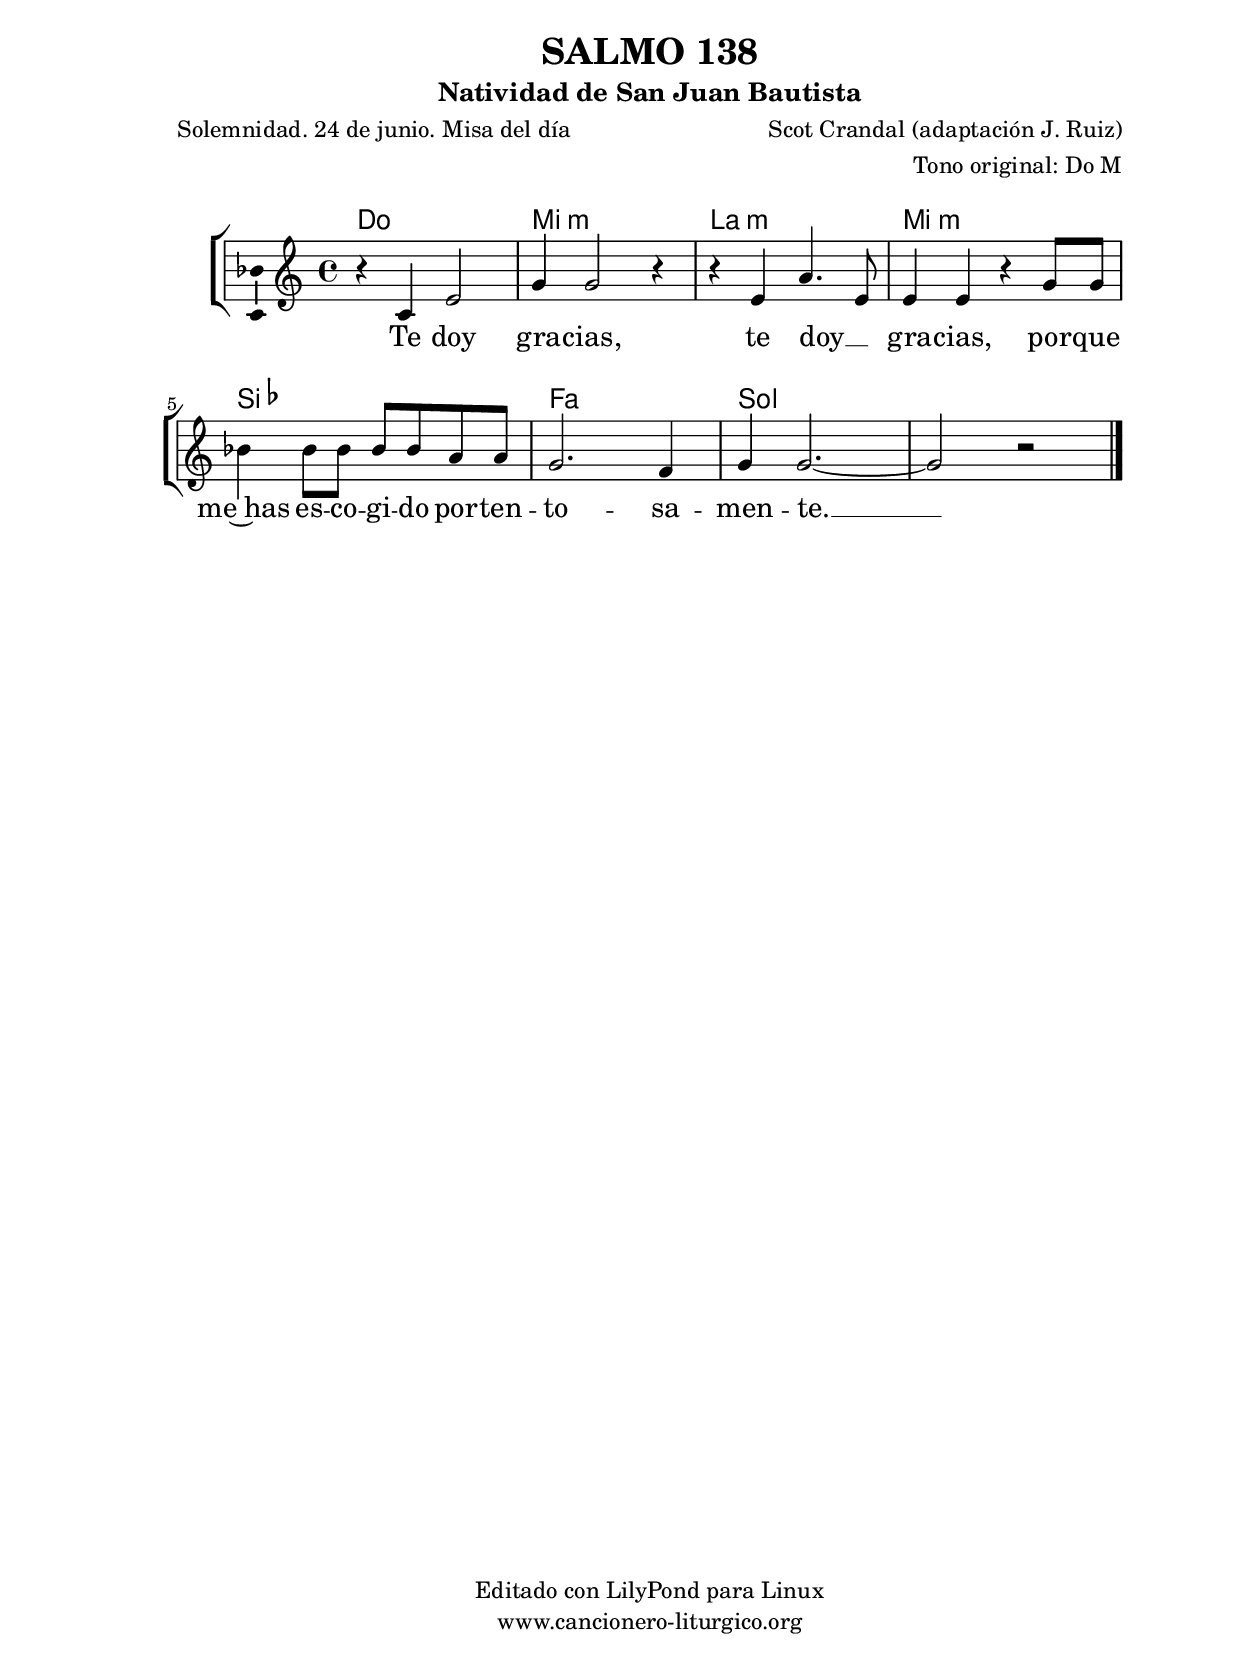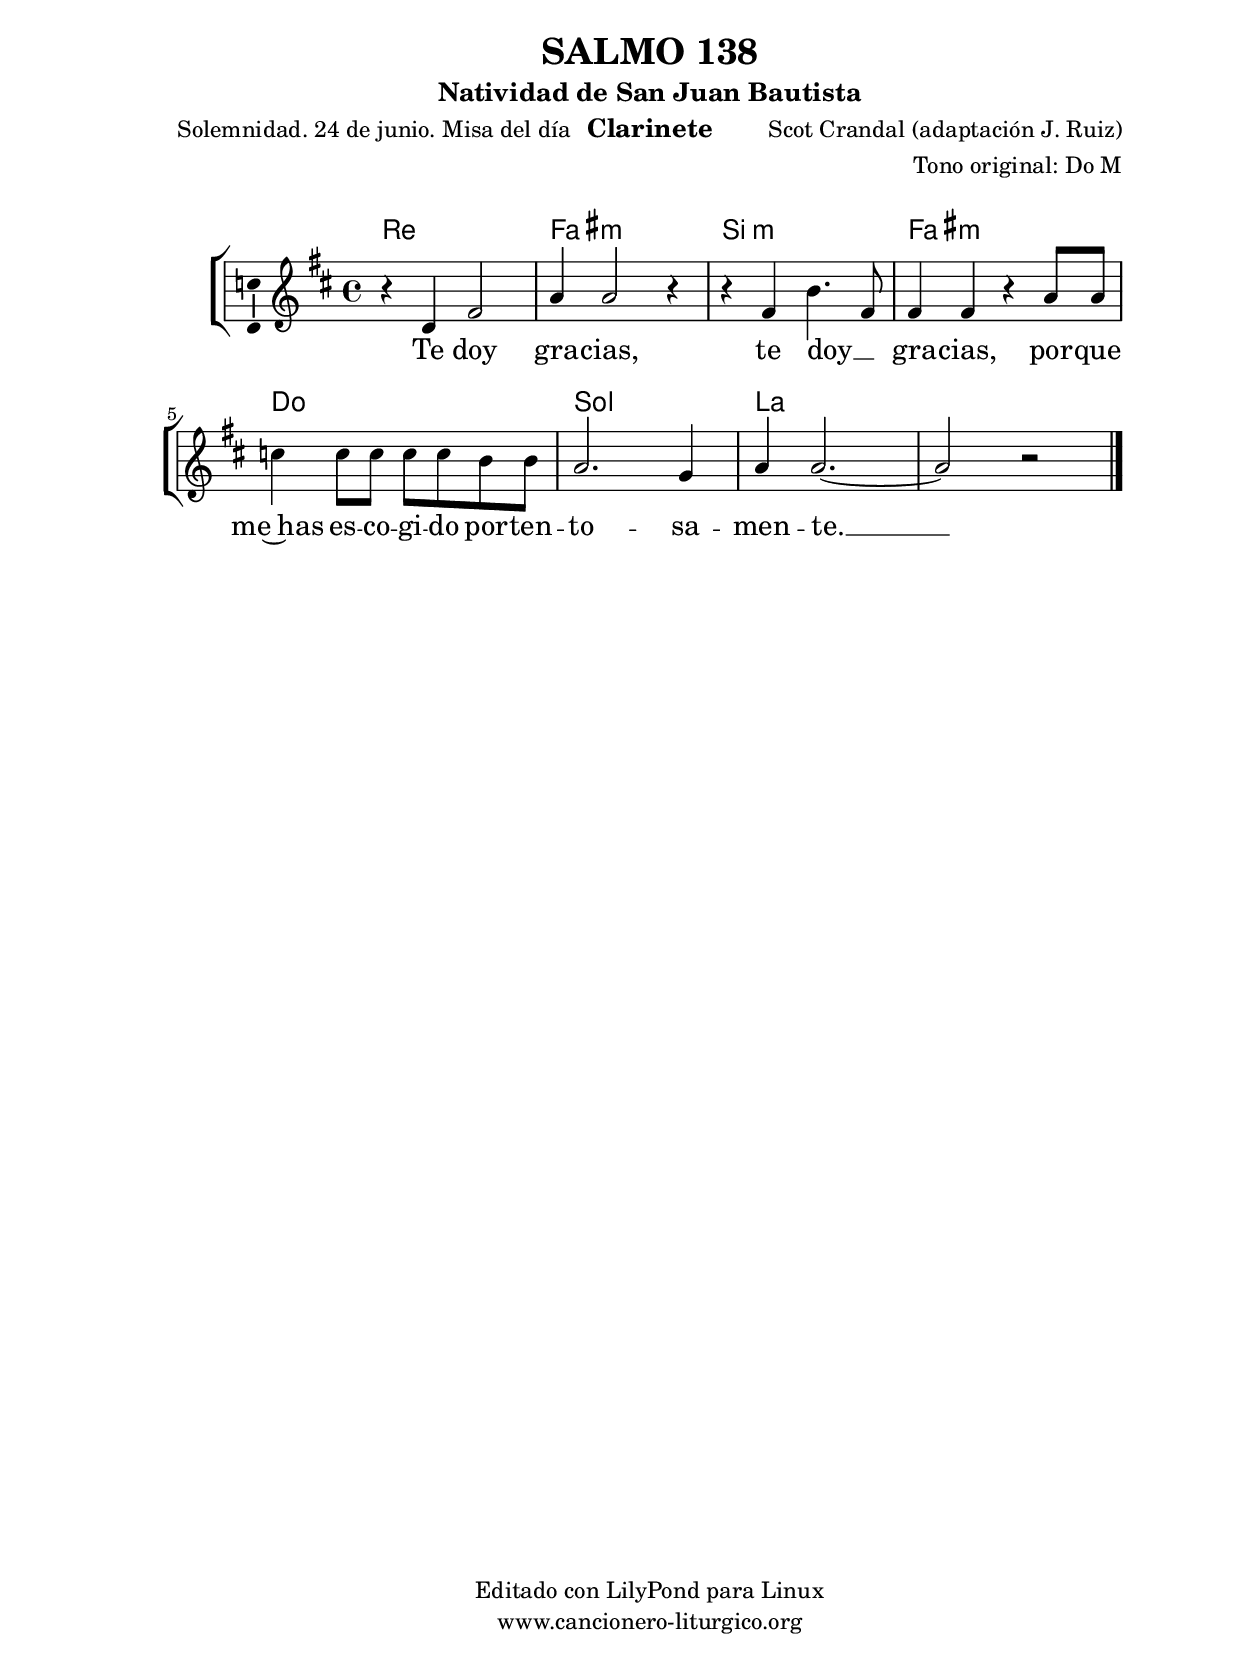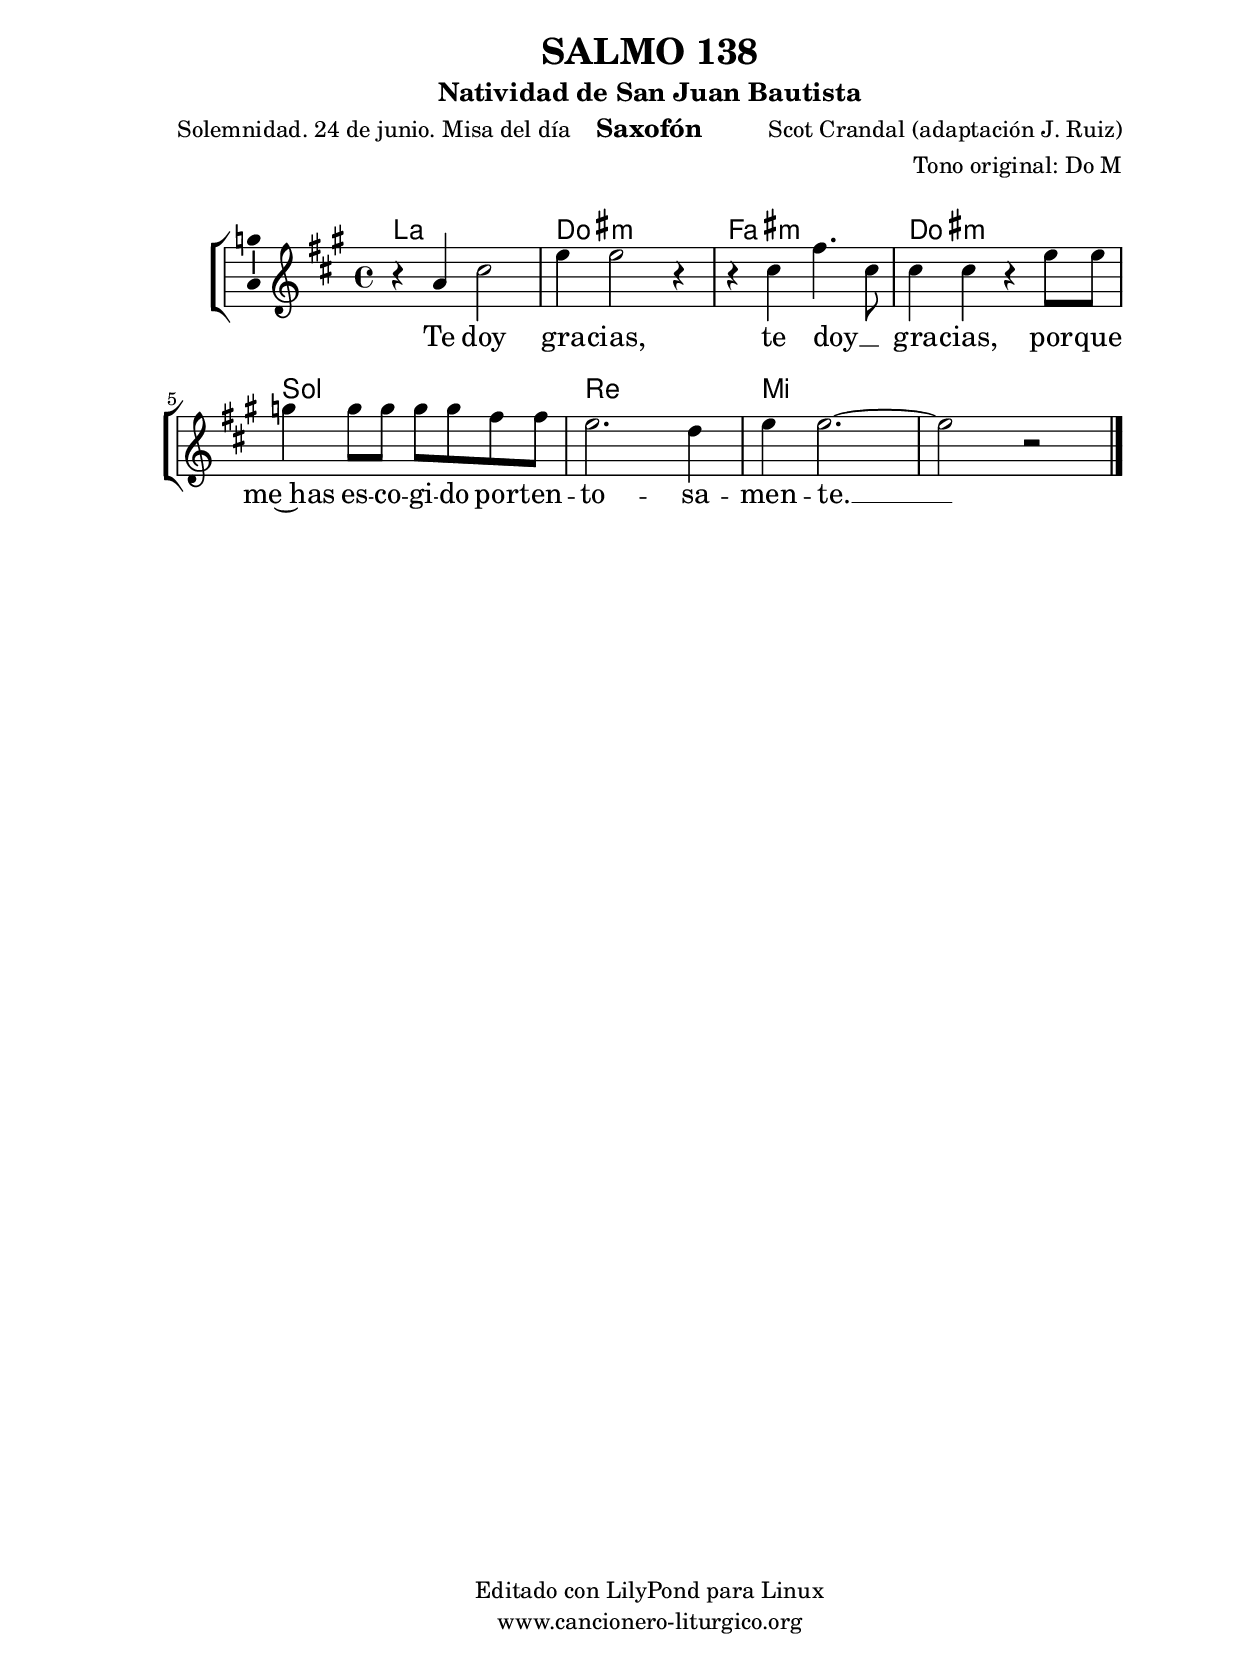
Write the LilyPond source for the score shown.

%
%para convertir .midi en .wav:
%timidity filename.midi -Ow -o finename.wav
%
%
%Para convertir de .wav a .mp3:
%lame -h -m j filename.wav
%
%
%para escuchar el midi:
%timidity nombrefichero.midi
%


%versión de lilypond para la que se ha escrito esta partitura:
\version "2.16.0"

	%Tamaño papel
	#(set-default-paper-size "a4")
	%Tamaño partitura
	#(set-global-staff-size 20)
	%No responde al pulsar sobre una nota
	#(ly:set-option 'point-and-click #f)

%parámetros del encabezamiento:
\header {
	title = "SALMO 138"
	subtitle = "Natividad de San Juan Bautista"
	composer = "Scot Crandal (adaptación J. Ruiz)"
%The Living Church Acclaims
	poet = "Solemnidad. 24 de junio. Misa del día"
	meter = ""
	arranger = "Tono original: Do M"
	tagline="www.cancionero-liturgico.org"
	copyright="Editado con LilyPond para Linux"
	tiempo = ""
	usos = "Salmo"
	letra = "Te doy gracias, te doy gracias, porque me has escogido portentosamente."
	}

%parámetros asociados al papel:
\paper  {
	oddHeaderMarkup = \markup {\fill-line { \on-the-fly #not-first-page \fromproperty #'header:title \on-the-fly #not-first-page \fromproperty #'header:composer }}
	evenHeaderMarkup = \markup {\fill-line { \fromproperty #'header:composer \fromproperty #'header:title }}
	#(set-paper-size "a4")
	print-page-number = ##f
	first-page-number = 1
	print-first-page-number = ##f
%	head-separation = 3.0 \cm
	top-margin = 2.0 \cm
	bottom-margin = 0.5\cm
%%%	bottom-margin = -1.0\cm
	left-margin = 3.0 \cm
	line-width = 16.0 \cm 
	indent = 8\mm
	interscoreline = 2.\mm
	between-system-space = 15\mm
%	para que las partituras no llenen la hoja:
	ragged-bottom = ##t
%	idem para la última hoja:
	ragged-last-bottom = ##f
%	para que las partituras llenen el ancho del papel:
	ragged-last = ##f
	after-title-space = 2.5 \cm
%page-count=1
%system-count=1

	%Flexible Vertical Spacing
%	markup-markup-spacing =
%	#'((basic-distance . 15) (minimum-distance . 15) (padding . 3))
	markup-system-spacing =
	#'((basic-distance . 15) (minimum-distance . 15) (padding . 3))
	system-system-spacing =
	#'((basic-distance . 15) (minimum-distance . 15) (padding . 3))
	score-system-spacing =
	#'((basic-distance . 15) (minimum-distance . 15) (padding . 5))
%	top-system-spacing = % header
%	#'((basic-distance . 8) (minimum-distance . 0) (padding . 3))
%	top-markup-spacing =
%	#'((basic-distance . 20) (minimum-distance . 20) (padding . 3))
	last-bottom-spacing = % footer
	#'((basic-distance . 5) (minimum-distance . 5) (padding . 3))
%	score-markup-spacing =
%	#'((basic-distance . 16) (minimum-distance . 13) (padding . 3))

	}


%parámetros que afectan a toda la partitura:
global =  {
	%clave de sol (G):
	\clef G
	%armadura:
%	\transpose g f
	\key c \major
	\tempo 4=90
	\set Score.tempoHideNote = ##t
	}


acordes = {
	\italianChords
	\chordmode {
%	\transpose g f
{

c1 e:m a:m e:m bes f g g

	}
	}
}


melodia = 
%	\transpose g f
{
	\relative c'{
	\time 4/4

r4 c4 e2
g4 g2 r4
r4 e4 a4. e8
e4 e r4 g8 g
bes4 bes8 bes bes bes a a
g2. f4
g4 g2.~
g2 r2

	\bar "|."
	}
	}


texto = \lyricmode {
Te doy gra -- cias, te doy __ _ gra -- cias,
por -- que me~has es -- co -- gi -- do por -- ten -- to -- sa -- men -- te. __
	}


acordesStaff = \context ChordNames = acordesStaff <<
	\set chordChanges = ##t
	\acordes
	>>


vozStaff = \context Voice = vozStaff
\with {\consists "Ambitus_engraver"}
<<
%	\set Staff.instrumentName = ""
%	\set Staff.shortInstrumentName = ""
%	\set Staff.midiInstrument = #"clarinet"
%	\set Staff.midiInstrument = #"cello"
%	\set Staff.midiInstrument = #"flute"
	\set Staff.midiInstrument = #"electric guitar (jazz)"
%	\set Staff.midiInstrument = #"english horn"
%	\set Staff.midiInstrument = #"violin"
%	\set Staff.midiInstrument = #"glockenspiel"
	\set Staff.midiMinimumVolume = #0.7
	\set Staff.midiMaximumVolume = #0.9
	\global
	\melodia
	>>


textoStaff = \context Lyrics = textoStaff <<
	\lyricsto vozStaff \texto
	>>

\book {
	\score {
		\context ChoirStaff {
			\override StaffGroup.SystemStartBracket #'collapse-height = #1
			\override Score.SystemStartBar #'collapse-height = #1
			<<
			\acordesStaff
			\vozStaff
			\textoStaff
			>>
			}
		\layout {
	    		\context {
				\Lyrics
				\override LyricText #'font-size = #2
				}
	   		 \context {
				\Score
				%fontSize = #3
				\override StaffSymbol #'staff-space = #(magstep +3)
				%\override Beam #'thickness = #0.55
				%\override SpacingSpanner #'spacing-increment = #1.0
				%\override Slur #'height-limit = #1.5
				}
			}
		}
	\score {
		\unfoldRepeats
		\context ChoirStaff {
			<<
			\acordesStaff
			\vozStaff
			>>
			}
		\midi {
	  		\context {
	  			\Score
				tempoWholesPerMinute = #(ly:make-moment 70 4)
				}
			}
		}
	}

%Partitura para clarinete
#(define output-suffix "C")
\book {
	\header{
		instrument = "Clarinete"
		}
	\score {
		\context ChoirStaff {
			\override StaffGroup.SystemStartBracket #'collapse-height = #1
			\override Score.SystemStartBar #'collapse-height = #1
\transpose c d
			<<
			\acordesStaff
			\vozStaff
			\textoStaff
			>>
			}
		\layout {
	    		\context {
				\Lyrics
				\override LyricText #'font-size = #2
				}
	   		 \context {
				\Score
				%fontSize = #3
				\override StaffSymbol #'staff-space = #(magstep +3)
				%\override Beam #'thickness = #0.55
				%\override SpacingSpanner #'spacing-increment = #1.0
				%\override Slur #'height-limit = #1.5
				}
			}
		}
	}

%Partitura para saxofón
#(define output-suffix "S")
\book {
	\header{
		instrument = "Saxofón"
		}
	\score {
		\context ChoirStaff {
			\override StaffGroup.SystemStartBracket #'collapse-height = #1
			\override Score.SystemStartBar #'collapse-height = #1
\transpose c a
			<<
			\acordesStaff
			\vozStaff
			\textoStaff
			>>
			}
		\layout {
	    		\context {
				\Lyrics
				\override LyricText #'font-size = #2
				}
	   		 \context {
				\Score
				%fontSize = #3
				\override StaffSymbol #'staff-space = #(magstep +3)
				%\override Beam #'thickness = #0.55
				%\override SpacingSpanner #'spacing-increment = #1.0
				%\override Slur #'height-limit = #1.5
				}
			}
		}
	}

